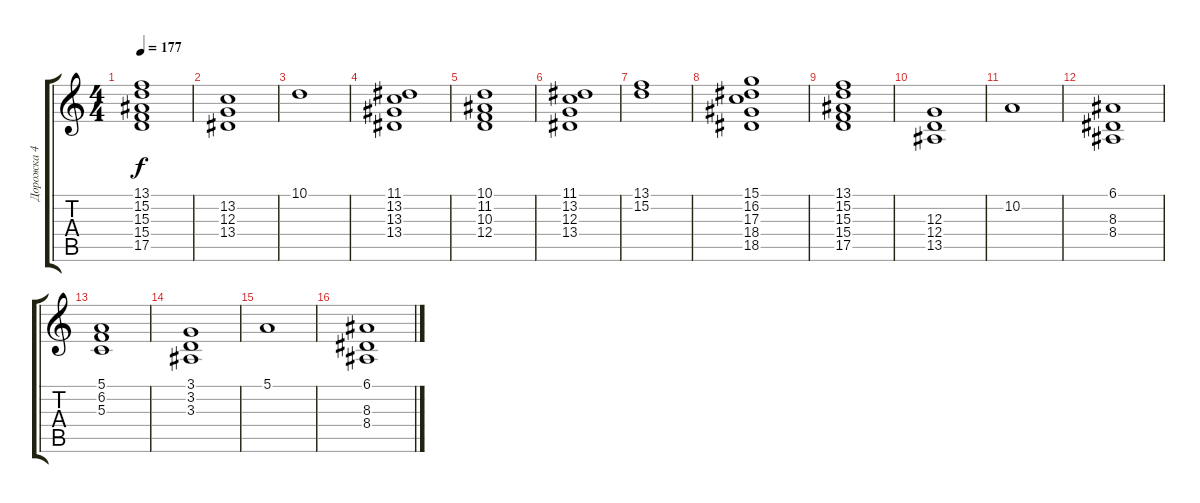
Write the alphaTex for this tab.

\track ("Дорожка 4" "Дорожка 4") {instrument stringensemble1}
\staff {score tabs}
\tuning (E4 B3 G3 D3 A2 E2) {hide}
\ts (4 4)
\tempo 177
\clef g2
\ks c
(13.1 15.2 15.3 15.4 17.5).1{dy f} |
(13.2 12.3 13.4).1 |
10.1.1 |
(11.1 13.2 13.3 13.4).1 |
(10.1 11.2 10.3 12.4).1 |
(11.1 13.2 12.3 13.4).1 |
(13.1 15.2).1 |
(15.1 16.2 17.3 18.4 18.5).1 |
(13.1 15.2 15.3 15.4 17.5).1 |
(12.3 12.4 13.5).1 |
10.2.1 |
(6.1 8.3 8.4).1 |
(5.1 6.2 5.3).1 |
(3.1 3.2 3.3).1 |
5.1.1 |
(6.1 8.3 8.4).1
